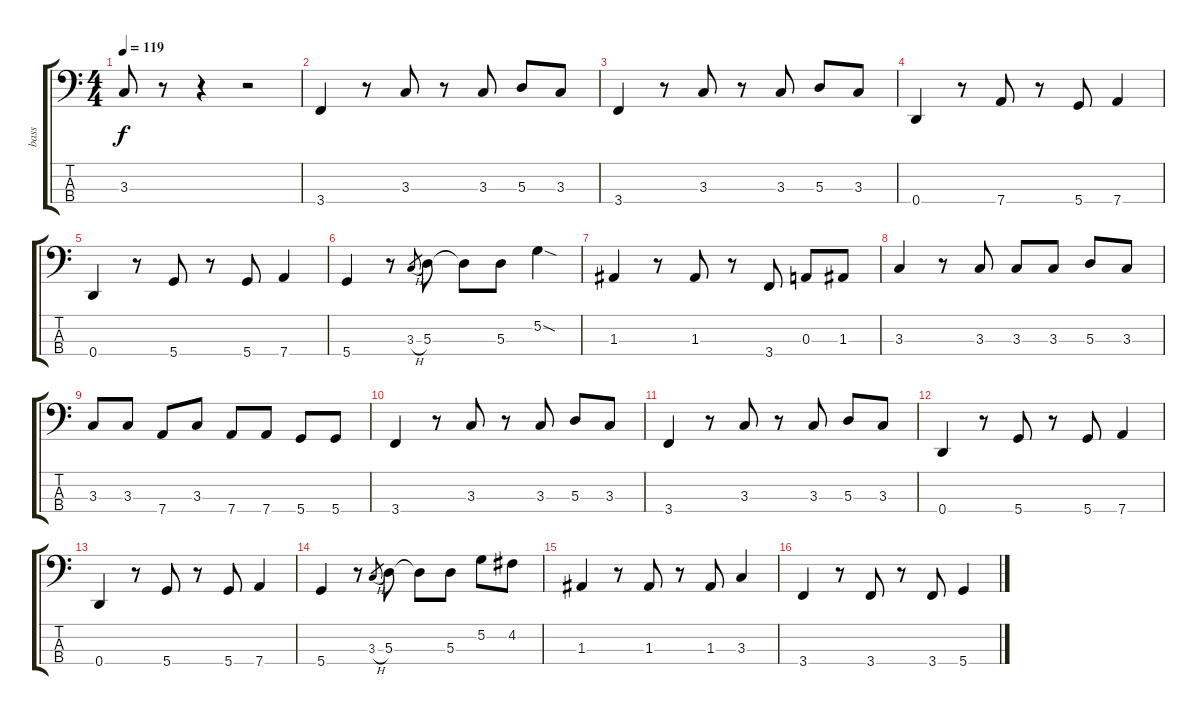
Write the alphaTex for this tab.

\track ("bass" "bass") {instrument electricbassfinger}
\staff {score tabs}
\tuning (G2 D2 A1 D1) {hide}
\ts (4 4)
\tempo 119
\clef f4
\ks c
3.3.8{dy f} r.8 r.4 r.2 |
3.4.4 r.8 3.3.8 r.8 3.3.8 5.3.8 3.3.8 |
3.4.4 r.8 3.3.8 r.8 3.3.8 5.3.8 3.3.8 |
0.4.4 r.8 7.4.8 r.8 5.4.8 7.4.4 |
0.4.4 r.8 5.4.8 r.8 5.4.8 7.4.4 |
5.4.4 r.8 3.3{h}.8{gr} 5.3.8 5.3{t}.8 5.3.8 5.2{sod}.4 |
1.3.4 r.8 1.3.8 r.8 3.4.8 0.3.8 1.3.8 |
3.3.4 r.8 3.3.8 3.3.8 3.3.8 5.3.8 3.3.8 |
3.3.8 3.3.8 7.4.8 3.3.8 7.4.8 7.4.8 5.4.8 5.4.8 |
3.4.4 r.8 3.3.8 r.8 3.3.8 5.3.8 3.3.8 |
3.4.4 r.8 3.3.8 r.8 3.3.8 5.3.8 3.3.8 |
0.4.4 r.8 5.4.8 r.8 5.4.8 7.4.4 |
0.4.4 r.8 5.4.8 r.8 5.4.8 7.4.4 |
5.4.4 r.8 3.3{h}.8{gr} 5.3.8 5.3{t}.8 5.3.8 5.2.8 4.2.8 |
1.3.4 r.8 1.3.8 r.8 1.3.8 3.3.4 |
3.4.4 r.8 3.4.8 r.8 3.4.8 5.4.4
